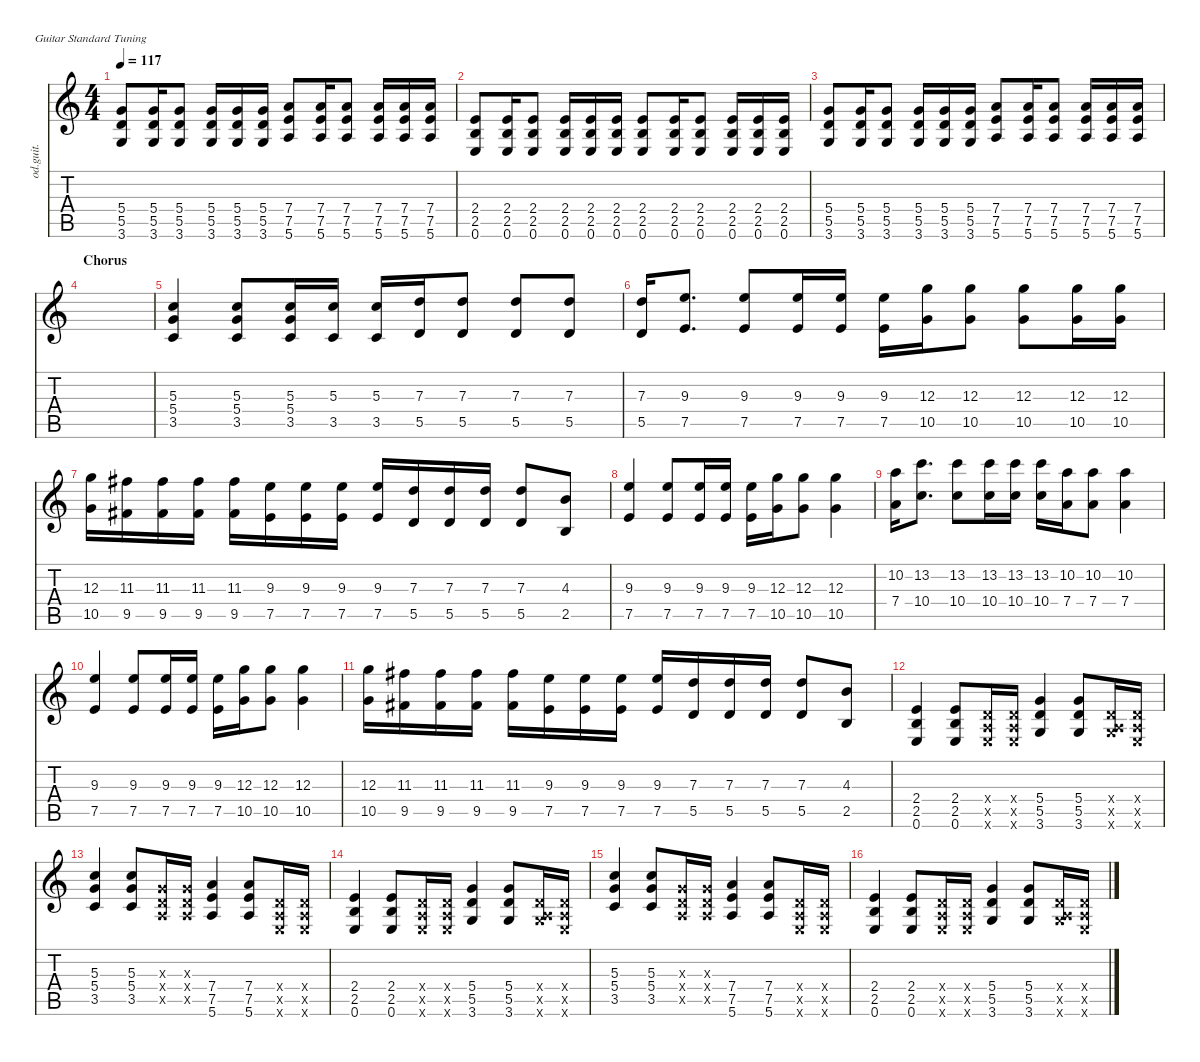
\defaultSystemsLayout 4
\hideDynamics
\bracketExtendMode nobrackets
\otherSystemsTrackNameOrientation horizontal
\track ("Gtr OD" "od.guit.") {instrument overdrivenguitar}
\staff {score tabs}
\tuning (E4 B3 G3 D3 A2 E2)
\ts (4 4)
\tempo 117
\clef g2
\ks c
(3.6 5.5 5.4).8{dy mf} (3.6 5.5 5.4).16 (3.6 5.5 5.4).8 (3.6 5.5 5.4).16 (3.6 5.5 5.4).16 (3.6 5.5 5.4).16 (5.6 7.5 7.4).8 (5.6 7.5 7.4).16 (5.6 7.5 7.4).8 (5.6 7.5 7.4).16 (5.6 7.5 7.4).16 (5.6 7.5 7.4).16 |
(0.6 2.5 2.4).8 (0.6 2.5 2.4).16 (0.6 2.5 2.4).8 (0.6 2.5 2.4).16 (0.6 2.5 2.4).16 (0.6 2.5 2.4).16 (0.6 2.5 2.4).8 (0.6 2.5 2.4).16 (0.6 2.5 2.4).8 (0.6 2.5 2.4).16 (0.6 2.5 2.4).16 (0.6 2.5 2.4).16 |
(3.6 5.5 5.4).8 (3.6 5.5 5.4).16 (3.6 5.5 5.4).8 (3.6 5.5 5.4).16 (3.6 5.5 5.4).16 (3.6 5.5 5.4).16 (5.6 7.5 7.4).8 (5.6 7.5 7.4).16 (5.6 7.5 7.4).8 (5.6 7.5 7.4).16 (5.6 7.5 7.4).16 (5.6 7.5 7.4).16 |
\section ("" "Chorus")
|
(3.5 5.4 5.3).4 (3.5 5.4 5.3).8 (3.5 5.4 5.3).16 (5.3 3.5).16 (3.5 5.3).16 (5.5 7.3).16 (5.5 7.3).8 (7.3 5.5).8 (5.5 7.3).8 |
(7.3 5.5).16 (7.5 9.3).8{d} (7.5 9.3).8 (7.5 9.3).16 (7.5 9.3).16 (7.5 9.3).16 (10.5 12.3).16 (12.3 10.5).8 (10.5 12.3).8 (12.3 10.5).16 (12.3 10.5).16 |
(12.3 10.5).16 (11.3{acc #} 9.5{acc #}).16 (11.3{acc #} 9.5{acc #}).16 (11.3{acc #} 9.5{acc #}).16 (11.3{acc #} 9.5{acc #}).16 (9.3 7.5).16 (9.3 7.5).16 (9.3 7.5).16 (9.3 7.5).16 (7.3 5.5).16 (7.3 5.5).16 (7.3 5.5).16 (7.3 5.5).8 (4.3 2.5).8 |
(7.5 9.3).4 (7.5 9.3).8 (7.5 9.3).16 (7.5 9.3).16 (9.3 7.5).16 (10.5 12.3).16 (10.5 12.3).8 (10.5 12.3).4 |
(7.4 10.2).16 (10.4 13.2).8{d} (10.4 13.2).8 (10.4 13.2).16 (10.4 13.2).16 (13.2 10.4).16 (7.4 10.2).16 (7.4 10.2).8 (7.4 10.2).4 |
(7.5 9.3).4 (7.5 9.3).8 (7.5 9.3).16 (7.5 9.3).16 (9.3 7.5).16 (10.5 12.3).16 (10.5 12.3).8 (10.5 12.3).4 |
(12.3 10.5).16 (11.3{acc #} 9.5{acc #}).16 (11.3{acc #} 9.5{acc #}).16 (11.3{acc #} 9.5{acc #}).16 (11.3{acc #} 9.5{acc #}).16 (9.3 7.5).16 (9.3 7.5).16 (9.3 7.5).16 (9.3 7.5).16 (7.3 5.5).16 (7.3 5.5).16 (7.3 5.5).16 (7.3 5.5).8 (4.3 2.5).8 |
(0.6 2.5 2.4).4 (0.6 2.5 2.4).8 (0.4{x} 0.5{x} 0.6{x}).16 (0.6{x} 0.5{x} 0.4{x}).16 (3.6 5.5 5.4).4 (3.6 5.5 5.4).8 (3.6{x} 0.4{x} 0.5{x}).16 (0.6{x} 0.5{x} 0.4{x}).16 |
(3.5 5.4 5.3).4 (3.5 5.4 5.3).8 (0.3{x} 0.5{x} 0.4{x}).16 (0.3{x} 0.4{x} 0.5{x}).16 (5.6 7.5 7.4).4 (5.6 7.5 7.4).8 (0.4{x} 0.5{x} 0.6{x}).16 (0.4{x} 0.5{x} 0.6{x}).16 |
(0.6 2.5 2.4).4 (0.6 2.5 2.4).8 (0.4{x} 0.5{x} 0.6{x}).16 (0.6{x} 0.5{x} 0.4{x}).16 (3.6 5.5 5.4).4 (3.6 5.5 5.4).8 (3.6{x} 0.4{x} 0.5{x}).16 (0.6{x} 0.5{x} 0.4{x}).16 |
(3.5 5.4 5.3).4 (3.5 5.4 5.3).8 (0.3{x} 0.5{x} 0.4{x}).16 (0.3{x} 0.4{x} 0.5{x}).16 (5.6 7.5 7.4).4 (5.6 7.5 7.4).8 (0.4{x} 0.5{x} 0.6{x}).16 (0.4{x} 0.5{x} 0.6{x}).16 |
(0.6 2.5 2.4).4 (0.6 2.5 2.4).8 (0.4{x} 0.5{x} 0.6{x}).16 (0.6{x} 0.5{x} 0.4{x}).16 (3.6 5.5 5.4).4 (3.6 5.5 5.4).8 (3.6{x} 0.4{x} 0.5{x}).16 (0.6{x} 0.5{x} 0.4{x}).16
